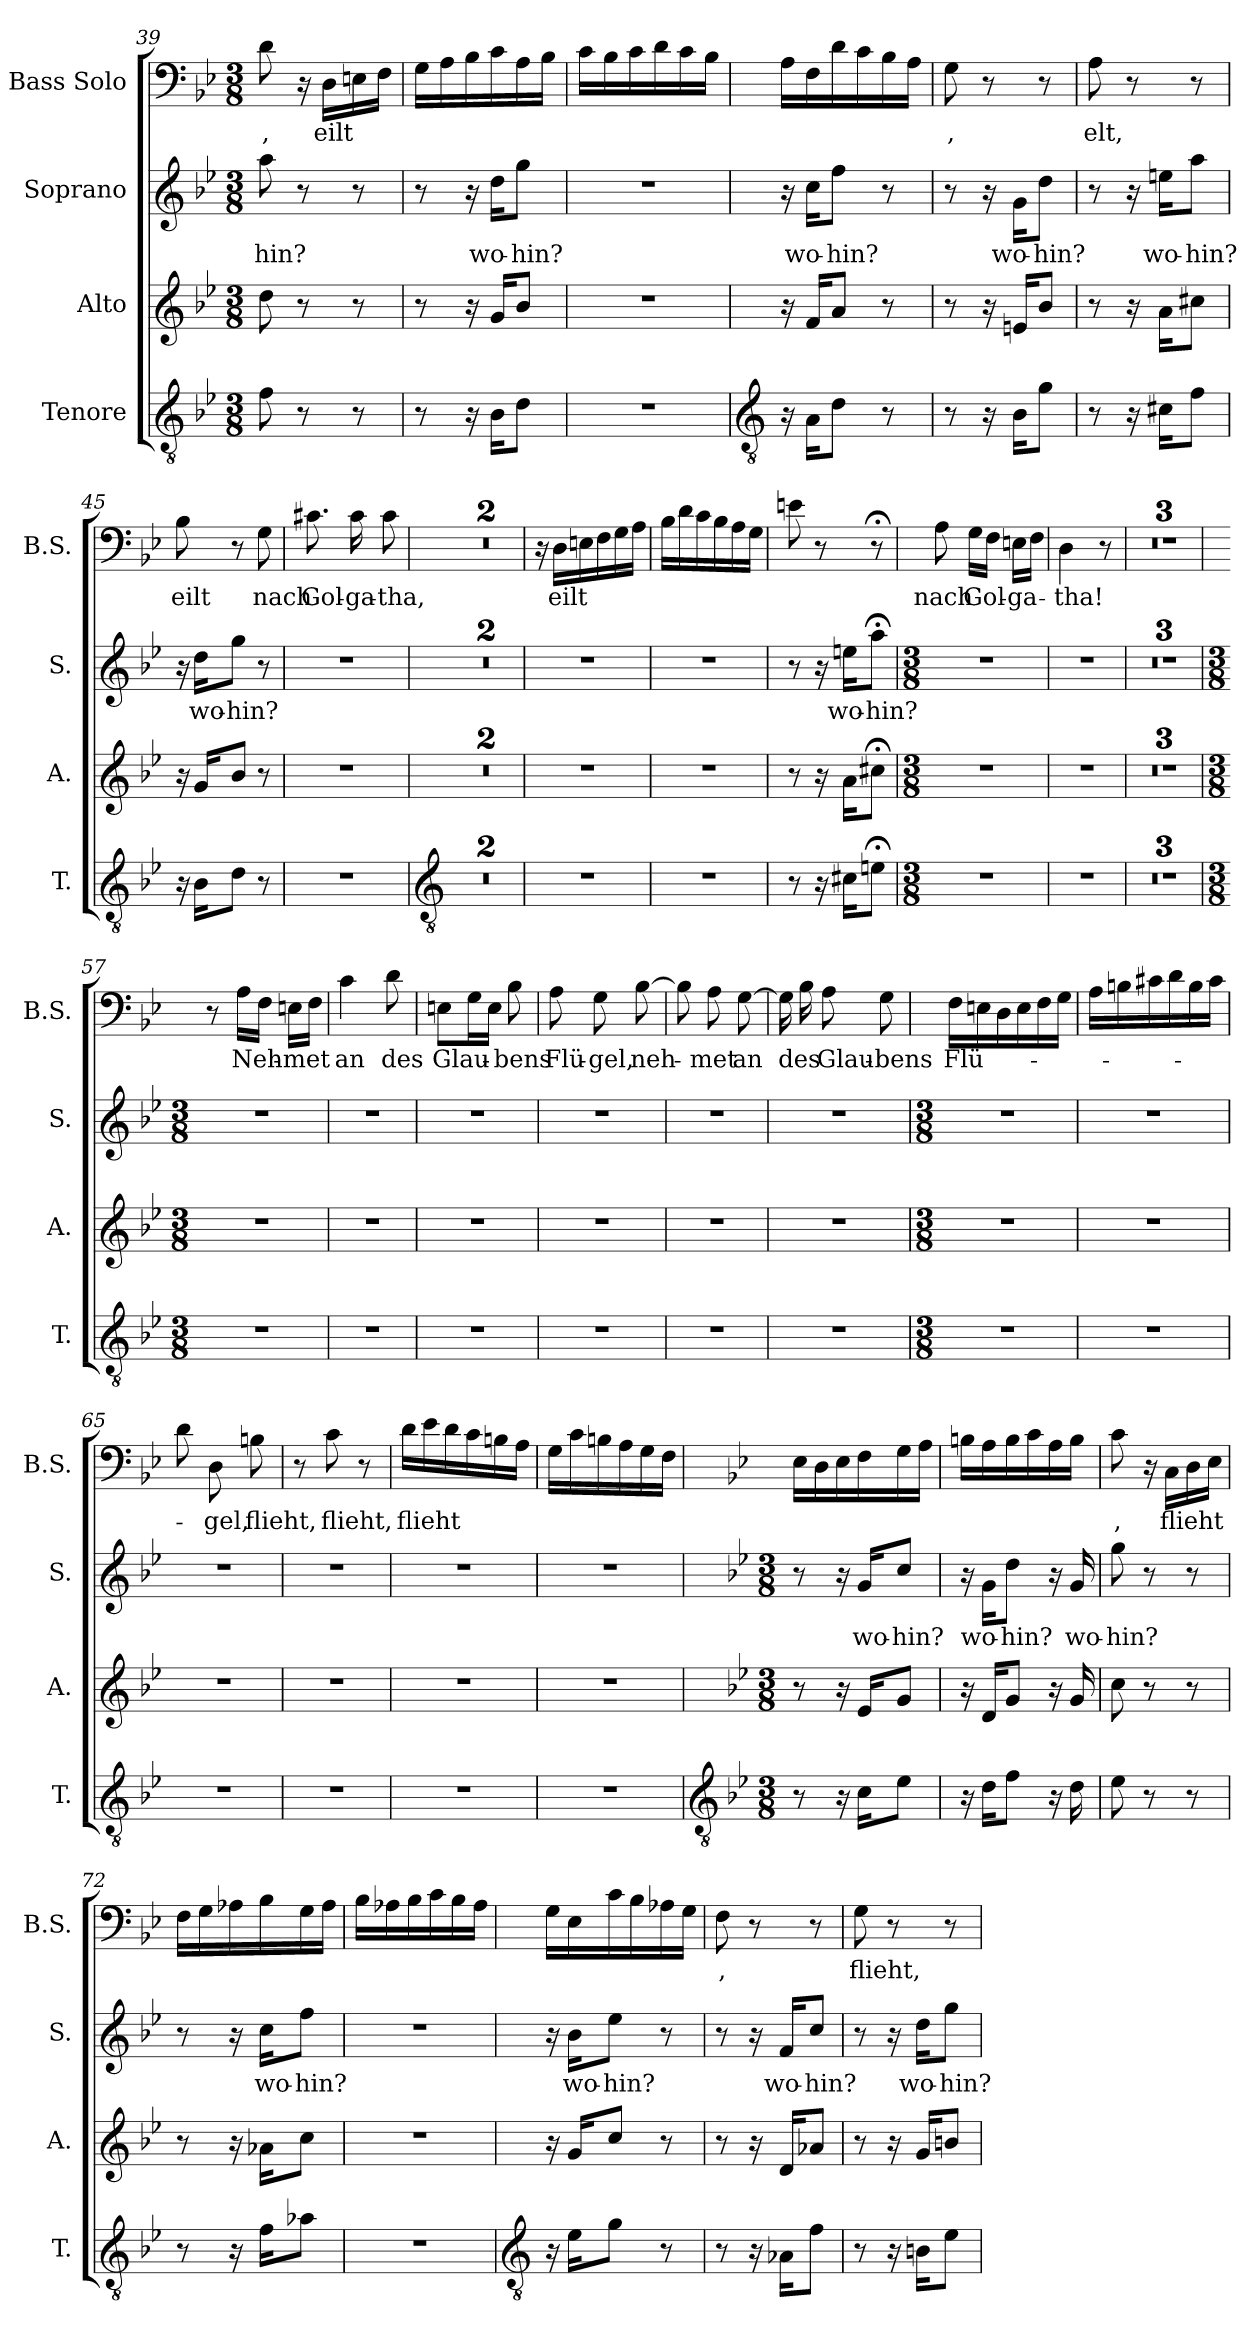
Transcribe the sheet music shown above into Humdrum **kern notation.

**kern	**kern	**kern	**text	**kern	**text
*part4	*part3	*part2	*part2	*part1	*part1
*staff4	*staff3	*staff2	*staff2	*staff1	*staff1
*I"Tenore	*I"Alto	*I"Soprano	*	*I"Bass Solo	*
*I'T.	*I'A.	*I'S.	*	*I'B.S.	*
*clefGv2	*clefG2	*clefG2	*	*clefF4	*
*k[b-e-]	*k[b-e-]	*k[b-e-]	*	*k[b-e-]	*
*B-:	*B-:	*B-:	*	*B-:	*
*M3/8	*M3/8	*M3/8	*	*M3/8	*
=39	=39	=39	=39	=39	=39
!	!	!	!LO:LY:b	!	!LO:LY:b
8f	8dd	8aa	-hin?	8d	,
8r	8r	8r	.	16r	.
!	!	!	!	!	!LO:LY:b
.	.	.	.	16DLL	eilt
8r	8r	8r	.	16En	.
.	.	.	.	16FJJ	.
=40	=40	=40	=40	=40	=40
8r	8r	8r	.	16GLL	.
.	.	.	.	16A	.
16r	16r	16r	.	16B-	.
!	!	!	!LO:LY:b	!	!
16B-\KL	16g/KL	16dd\KL	wo-	16c	.
!	!	!	!LO:LY:b	!	!
8d\J	8b-/J	8gg\J	-hin?	16A	.
.	.	.	.	16B-JJ	.
=41	=41	=41	=41	=41	=41
!LO:N:vis=1	!LO:N:vis=1	!LO:N:vis=1	!	!	!
4.r	4.r	4.r	.	16cLL	.
.	.	.	.	16B-	.
.	.	.	.	16c	.
.	.	.	.	16d	.
.	.	.	.	16c	.
.	.	.	.	16B-JJ	.
!!LO:LB:g=z
=42	=42	=42	=42	=42	=42
*clefGv2	*	*	*	*	*
16r	16r	16r	.	16ALL	.
!	!	!	!LO:LY:b	!	!
16A\KL	16f/KL	16cc\KL	wo-	16F	.
!	!	!	!LO:LY:b	!	!
8d\J	8a/J	8ff\J	-hin?	16d	.
.	.	.	.	16c	.
8r	8r	8r	.	16B-	.
.	.	.	.	16AJJ	.
=43	=43	=43	=43	=43	=43
!	!	!	!	!	!LO:LY:b
8r	8r	8r	.	8G	,
16r	16r	16r	.	8r	.
!	!	!	!LO:LY:b	!	!
16B-\KL	16en/KL	16g\KL	wo-	.	.
!	!	!	!LO:LY:b	!	!
8g\J	8b-/J	8dd\J	-hin?	8r	.
=44	=44	=44	=44	=44	=44
!	!	!	!	!	!LO:LY:b
8r	8r	8r	.	8A	elt,
16r	16r	16r	.	8r	.
!	!	!	!LO:LY:b	!	!
16c#X\KL	16a\KL	16een\KL	wo-	.	.
!	!	!	!LO:LY:b	!	!
8f\J	8cc#X\J	8aa\J	-hin?	8r	.
=45	=45	=45	=45	=45	=45
!	!	!	!	!	!LO:LY:b
16r	16r	16r	.	8B-	eilt
!	!	!	!LO:LY:b	!	!
16B-\KL	16g/KL	16dd\KL	wo-	.	.
!	!	!	!LO:LY:b	!	!
8d\J	8b-/J	8gg\J	-hin?	8r	.
!	!	!	!	!	!LO:LY:b
8r	8r	8r	.	8G	nach
=46	=46	=46	=46	=46	=46
!LO:N:vis=1	!LO:N:vis=1	!LO:N:vis=1	!	!	!LO:LY:b
4.r	4.r	4.r	.	8.c#X	Gol-
!	!	!	!	!	!LO:LY:b
.	.	.	.	16c#	-ga-
!	!	!	!	!	!LO:LY:b
.	.	.	.	8c#	-tha,
!!LO:LB:g=z
=47	=47	=47	=47	=47	=47
*clefGv2	*	*	*	*	*
!LO:N:vis=1	!LO:N:vis=1	!LO:N:vis=1	!	!LO:N:vis=1	!
4.r	4.r	4.r	.	4.r	.
=48	=48	=48	=48	=48	=48
!LO:N:vis=1	!LO:N:vis=1	!LO:N:vis=1	!	!LO:N:vis=1	!
4.r	4.r	4.r	.	4.r	.
=49	=49	=49	=49	=49	=49
!LO:N:vis=1	!LO:N:vis=1	!LO:N:vis=1	!	!	!
4.r	4.r	4.r	.	16r	.
!	!	!	!	!	!LO:LY:b
.	.	.	.	16DLL	eilt
.	.	.	.	16En	.
.	.	.	.	16F	.
.	.	.	.	16G	.
.	.	.	.	16AJJ	.
=50	=50	=50	=50	=50	=50
!LO:N:vis=1	!LO:N:vis=1	!LO:N:vis=1	!	!	!
4.r	4.r	4.r	.	16B-LL	.
.	.	.	.	16d	.
.	.	.	.	16c	.
.	.	.	.	16B-	.
.	.	.	.	16A	.
.	.	.	.	16GJJ	.
=51	=51	=51	=51	=51	=51
8r	8r	8r	.	8en	.
16r	16r	16r	.	8r	.
!	!	!	!LO:LY:b	!	!
16c#X\KL	16a\KL	16een\KL	wo-	.	.
!	!	!	!LO:LY:b	!	!
8en;<\J	8cc#X;<\J	8aa;<\J	-hin?	8r;<	.
!!LO:LB:g=z
=52	=52	=52	=52	=52	=52
*M3/8	*M3/8	*M3/8	*	*	*
!	!	!	!	!	!LO:LY:b
4.r	4.r	4.r	.	8A	nach
!	!	!	!	!	!LO:LY:b
.	.	.	.	16GLL	Gol-
.	.	.	.	16FJJ	.
!	!	!	!	!	!LO:LY:b
.	.	.	.	16EnLL	-ga-
.	.	.	.	16FJJ	.
=53	=53	=53	=53	=53	=53
!	!	!	!	!	!LO:LY:b
4.r	4.r	4.r	.	4D	-tha!
.	.	.	.	8r	.
=54	=54	=54	=54	=54	=54
!	!	!	!	!LO:N:vis=1	!
4.r	4.r	4.r	.	4.r	.
=55	=55	=55	=55	=55	=55
!	!	!	!	!LO:N:vis=1	!
4.r	4.r	4.r	.	4.r	.
=56	=56	=56	=56	=56	=56
!	!	!	!	!LO:N:vis=1	!
4.r	4.r	4.r	.	4.r	.
!!LO:LB:g=z
=57	=57	=57	=57	=57	=57
*M3/8	*M3/8	*M3/8	*	*	*
4.r	4.r	4.r	.	8r	.
!	!	!	!	!	!LO:LY:b
.	.	.	.	16ALL	Neh-
.	.	.	.	16FJJ	.
!	!	!	!	!	!LO:LY:b
.	.	.	.	16EnLL	-met
.	.	.	.	16FJJ	.
=58	=58	=58	=58	=58	=58
!	!	!	!	!	!LO:LY:b
4.r	4.r	4.r	.	4c	an
!	!	!	!	!	!LO:LY:b
.	.	.	.	8d	des
=59	=59	=59	=59	=59	=59
!	!	!	!	!	!LO:LY:b
4.r	4.r	4.r	.	8EnL	Glau-
.	.	.	.	16GL	.
.	.	.	.	16EJJ	.
!	!	!	!	!	!LO:LY:b
.	.	.	.	8B-	-bens
=60	=60	=60	=60	=60	=60
!	!	!	!	!	!LO:LY:b
4.r	4.r	4.r	.	8A	Flü-
!	!	!	!	!	!LO:LY:b
.	.	.	.	8G	-gel,
!	!	!	!	!	!LO:LY:b
.	.	.	.	[8B-	neh-
=61	=61	=61	=61	=61	=61
4.r	4.r	4.r	.	8B-]	.
!	!	!	!	!	!LO:LY:b
.	.	.	.	8A	-met
!	!	!	!	!	!LO:LY:b
.	.	.	.	[8G	an
=62	=62	=62	=62	=62	=62
4.r	4.r	4.r	.	16G]	.
!	!	!	!	!	!LO:LY:b
.	.	.	.	16B-	des
!	!	!	!	!	!LO:LY:b
.	.	.	.	8A	Glau-
!	!	!	!	!	!LO:LY:b
.	.	.	.	8G	-bens
!!LO:LB:g=z
=63	=63	=63	=63	=63	=63
*M3/8	*M3/8	*M3/8	*	*	*
!	!	!	!	!	!LO:LY:b
4.r	4.r	4.r	.	16FLL	Flü-
.	.	.	.	16En	.
.	.	.	.	16D	.
.	.	.	.	16E	.
.	.	.	.	16F	.
.	.	.	.	16GJJ	.
=64	=64	=64	=64	=64	=64
4.r	4.r	4.r	.	16ALL	.
.	.	.	.	16Bn	.
.	.	.	.	16c#X	.
.	.	.	.	16d	.
.	.	.	.	16B	.
.	.	.	.	16c#JJ	.
=65	=65	=65	=65	=65	=65
4.r	4.r	4.r	.	8d	.
!	!	!	!	!	!LO:LY:b
.	.	.	.	8D	-gel,
!	!	!	!	!	!LO:LY:b
.	.	.	.	8Bn	flieht,
=66	=66	=66	=66	=66	=66
4.r	4.r	4.r	.	8r	.
!	!	!	!	!	!LO:LY:b
.	.	.	.	8c	flieht,
.	.	.	.	8r	.
=67	=67	=67	=67	=67	=67
!	!	!	!	!	!LO:LY:b
4.r	4.r	4.r	.	16dLL	flieht
.	.	.	.	16e-	.
.	.	.	.	16d	.
.	.	.	.	16c	.
.	.	.	.	16Bn	.
.	.	.	.	16AJJ	.
=68	=68	=68	=68	=68	=68
4.r	4.r	4.r	.	16GLL	.
.	.	.	.	16c	.
.	.	.	.	16Bn	.
.	.	.	.	16A	.
.	.	.	.	16G	.
.	.	.	.	16FJJ	.
!!LO:LB:g=z
=69	=69	=69	=69	=69	=69
*clefGv2	*	*	*	*	*
*k[b-e-]	*k[b-e-]	*k[b-e-]	*	*	*
*B-:	*B-:	*B-:	*	*	*
*M3/8	*M3/8	*M3/8	*	*	*
8r	8r	8r	.	16E-LL	.
.	.	.	.	16D	.
16r	16r	16r	.	16E-	.
!	!	!	!LO:LY:b	!	!
16c\KL	16e-/KL	16g/KL	wo-	16F	.
!	!	!	!LO:LY:b	!	!
8e-\J	8g/J	8cc/J	-hin?	16G	.
.	.	.	.	16AJJ	.
=70	=70	=70	=70	=70	=70
16r	16r	16r	.	16BnLL	.
!	!	!	!LO:LY:b	!	!
16d\KL	16d/KL	16g\KL	wo-	16A	.
!	!	!	!LO:LY:b	!	!
8f\J	8g/J	8dd\J	-hin?	16B	.
.	.	.	.	16c	.
16r	16r	16r	.	16A	.
!	!	!	!LO:LY:b	!	!
16d	16g	16g	wo-	16BJJ	.
=71	=71	=71	=71	=71	=71
!	!	!	!LO:LY:b	!	!LO:LY:b
8e-	8cc	8gg	-hin?	8c	,
8r	8r	8r	.	16r	.
!	!	!	!	!	!LO:LY:b
.	.	.	.	16CLL	flieht
8r	8r	8r	.	16D	.
.	.	.	.	16E-JJ	.
=72	=72	=72	=72	=72	=72
8r	8r	8r	.	16FLL	.
.	.	.	.	16G	.
16r	16r	16r	.	16A-X	.
!	!	!	!LO:LY:b	!	!
16f\KL	16a-X\KL	16cc\KL	wo-	16B-	.
!	!	!	!LO:LY:b	!	!
8a-X\J	8cc\J	8ff\J	-hin?	16G	.
.	.	.	.	16A-JJ	.
=73	=73	=73	=73	=73	=73
!LO:N:vis=1	!LO:N:vis=1	!LO:N:vis=1	!	!	!
4.r	4.r	4.r	.	16B-LL	.
.	.	.	.	16A-X	.
.	.	.	.	16B-	.
.	.	.	.	16c	.
.	.	.	.	16B-	.
.	.	.	.	16A-JJ	.
!!LO:LB:g=z
=74	=74	=74	=74	=74	=74
*clefGv2	*	*	*	*	*
16r	16r	16r	.	16GLL	.
!	!	!	!LO:LY:b	!	!
16e-\KL	16g/KL	16b-\KL	wo-	16E-	.
!	!	!	!LO:LY:b	!	!
8g\J	8cc/J	8ee-\J	-hin?	16c	.
.	.	.	.	16B-	.
8r	8r	8r	.	16A-X	.
.	.	.	.	16GJJ	.
=75	=75	=75	=75	=75	=75
!	!	!	!	!	!LO:LY:b
8r	8r	8r	.	8F	,
16r	16r	16r	.	8r	.
!	!	!	!LO:LY:b	!	!
16A-X\KL	16d/KL	16f/KL	wo-	.	.
!	!	!	!LO:LY:b	!	!
8f\J	8a-X/J	8cc/J	-hin?	8r	.
=76	=76	=76	=76	=76	=76
!	!	!	!	!	!LO:LY:b
8r	8r	8r	.	8G	flieht,
16r	16r	16r	.	8r	.
!	!	!	!LO:LY:b	!	!
16Bn\KL	16g/KL	16dd\KL	wo-	.	.
!	!	!	!LO:LY:b	!	!
8e-\J	8bn/J	8gg\J	-hin?	8r	.
=	=	=	=	=	=
*-	*-	*-	*-	*-	*-
